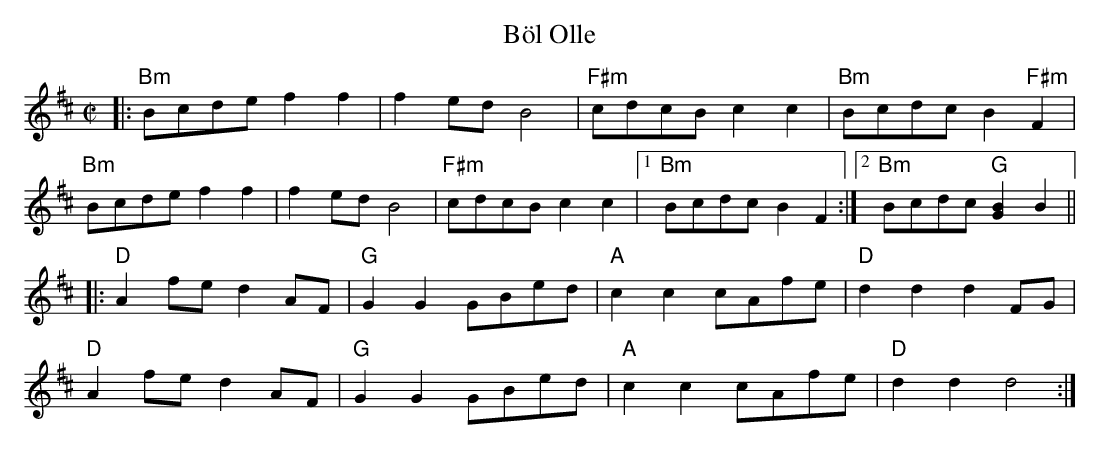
X:1
T:B\"ol Olle
M:C|
L:1/8
K:Bm
|:"Bm" Bcde f2f2| f2ed B4| "F#m" cdcB c2c2| "Bm" Bcdc B2 "F#m"F2|
"Bm" Bcde f2f2| f2ed B4| "F#m" cdcB c2c2|1"Bm" Bcdc B2 F2:|2"Bm" Bcdc "G"[B2G2] B2||
|:"D" A2 fe d2 AF| "G" G2G2 GBed| "A" c2c2 cAfe| "D" d2d2d2 FG|
"D" A2 fe d2 AF| "G" G2G2 GBed| "A" c2c2 cAfe| "D" d2d2d4:|
